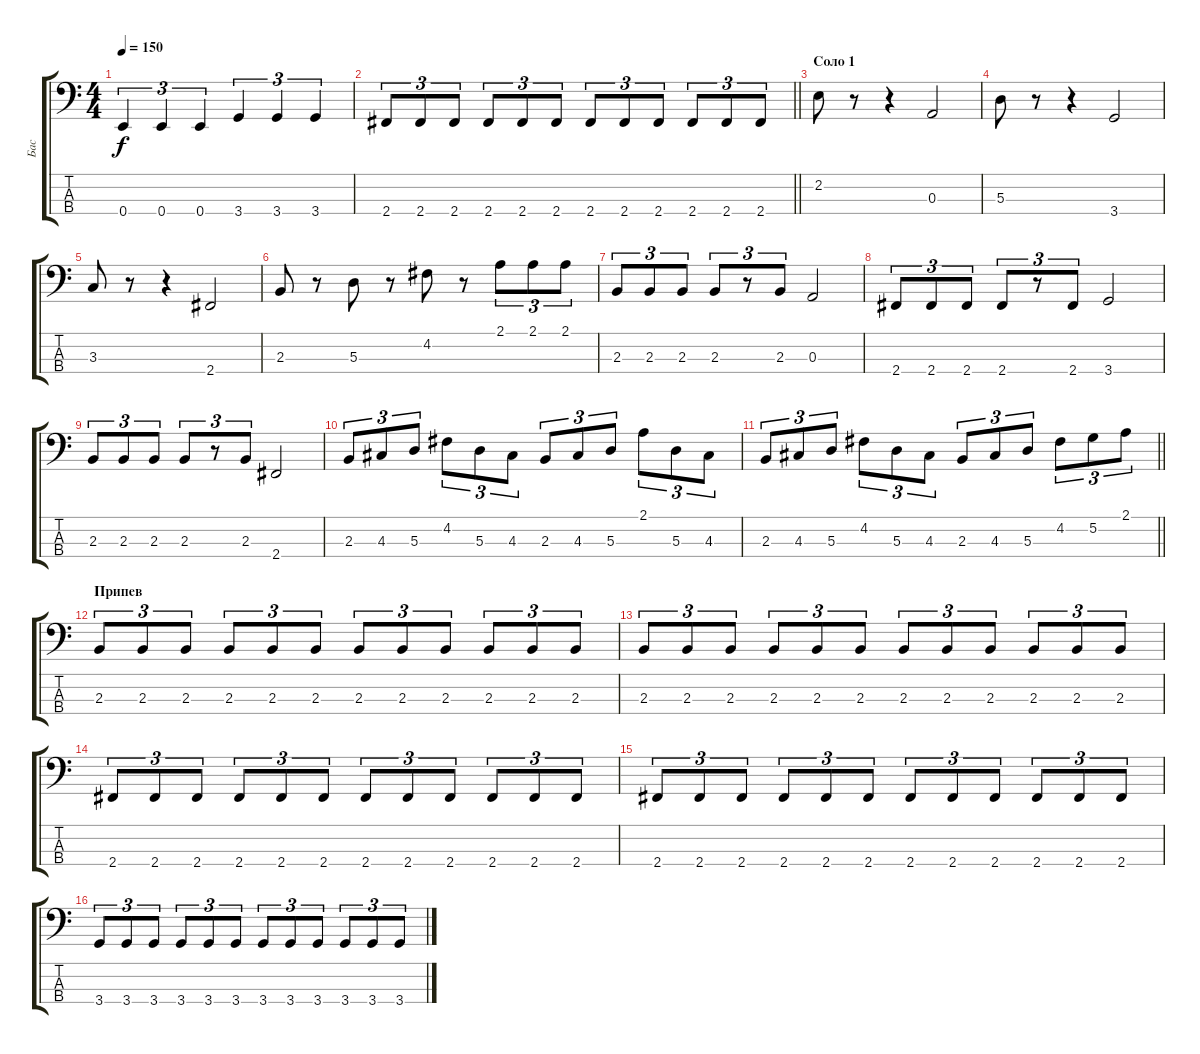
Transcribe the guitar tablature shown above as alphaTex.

\track ("Бас" "Бас") {instrument electricbassfinger}
\staff {score tabs}
\tuning (G2 D2 A1 E1) {hide}
\ts (4 4)
\tempo 150
\clef f4
\ks c
0.4.4{tu (3 2) dy f} 0.4.4{tu (3 2)} 0.4.4{tu (3 2)} 3.4.4{tu (3 2)} 3.4.4{tu (3 2)} 3.4.4{tu (3 2)} |
\barLineRight lightlight
2.4.8{tu (3 2)} 2.4.8{tu (3 2)} 2.4.8{tu (3 2)} 2.4.8{tu (3 2)} 2.4.8{tu (3 2)} 2.4.8{tu (3 2)} 2.4.8{tu (3 2)} 2.4.8{tu (3 2)} 2.4.8{tu (3 2)} 2.4.8{tu (3 2)} 2.4.8{tu (3 2)} 2.4.8{tu (3 2)} |
\section ("" "Соло 1")
2.2.8 r.8 r.4 0.3.2 |
5.3.8 r.8 r.4 3.4.2 |
3.3.8 r.8 r.4 2.4.2 |
2.3.8 r.8 5.3.8 r.8 4.2.8 r.8 2.1.8{tu (3 2)} 2.1.8{tu (3 2)} 2.1.8{tu (3 2)} |
2.3.8{tu (3 2)} 2.3.8{tu (3 2)} 2.3.8{tu (3 2)} 2.3.8{tu (3 2)} r.8{tu (3 2)} 2.3.8{tu (3 2)} 0.3.2 |
2.4.8{tu (3 2)} 2.4.8{tu (3 2)} 2.4.8{tu (3 2)} 2.4.8{tu (3 2)} r.8{tu (3 2)} 2.4.8{tu (3 2)} 3.4.2 |
2.3.8{tu (3 2)} 2.3.8{tu (3 2)} 2.3.8{tu (3 2)} 2.3.8{tu (3 2)} r.8{tu (3 2)} 2.3.8{tu (3 2)} 2.4.2 |
2.3.8{tu (3 2)} 4.3.8{tu (3 2)} 5.3.8{tu (3 2)} 4.2.8{tu (3 2)} 5.3.8{tu (3 2)} 4.3.8{tu (3 2)} 2.3.8{tu (3 2)} 4.3.8{tu (3 2)} 5.3.8{tu (3 2)} 2.1.8{tu (3 2)} 5.3.8{tu (3 2)} 4.3.8{tu (3 2)} |
\barLineRight lightlight
2.3.8{tu (3 2)} 4.3.8{tu (3 2)} 5.3.8{tu (3 2)} 4.2.8{tu (3 2)} 5.3.8{tu (3 2)} 4.3.8{tu (3 2)} 2.3.8{tu (3 2)} 4.3.8{tu (3 2)} 5.3.8{tu (3 2)} 4.2.8{tu (3 2)} 5.2.8{tu (3 2)} 2.1.8{tu (3 2)} |
\section ("" "Припев")
2.3.8{tu (3 2)} 2.3.8{tu (3 2)} 2.3.8{tu (3 2)} 2.3.8{tu (3 2)} 2.3.8{tu (3 2)} 2.3.8{tu (3 2)} 2.3.8{tu (3 2)} 2.3.8{tu (3 2)} 2.3.8{tu (3 2)} 2.3.8{tu (3 2)} 2.3.8{tu (3 2)} 2.3.8{tu (3 2)} |
2.3.8{tu (3 2)} 2.3.8{tu (3 2)} 2.3.8{tu (3 2)} 2.3.8{tu (3 2)} 2.3.8{tu (3 2)} 2.3.8{tu (3 2)} 2.3.8{tu (3 2)} 2.3.8{tu (3 2)} 2.3.8{tu (3 2)} 2.3.8{tu (3 2)} 2.3.8{tu (3 2)} 2.3.8{tu (3 2)} |
2.4.8{tu (3 2)} 2.4.8{tu (3 2)} 2.4.8{tu (3 2)} 2.4.8{tu (3 2)} 2.4.8{tu (3 2)} 2.4.8{tu (3 2)} 2.4.8{tu (3 2)} 2.4.8{tu (3 2)} 2.4.8{tu (3 2)} 2.4.8{tu (3 2)} 2.4.8{tu (3 2)} 2.4.8{tu (3 2)} |
2.4.8{tu (3 2)} 2.4.8{tu (3 2)} 2.4.8{tu (3 2)} 2.4.8{tu (3 2)} 2.4.8{tu (3 2)} 2.4.8{tu (3 2)} 2.4.8{tu (3 2)} 2.4.8{tu (3 2)} 2.4.8{tu (3 2)} 2.4.8{tu (3 2)} 2.4.8{tu (3 2)} 2.4.8{tu (3 2)} |
3.4.8{tu (3 2)} 3.4.8{tu (3 2)} 3.4.8{tu (3 2)} 3.4.8{tu (3 2)} 3.4.8{tu (3 2)} 3.4.8{tu (3 2)} 3.4.8{tu (3 2)} 3.4.8{tu (3 2)} 3.4.8{tu (3 2)} 3.4.8{tu (3 2)} 3.4.8{tu (3 2)} 3.4.8{tu (3 2)}
